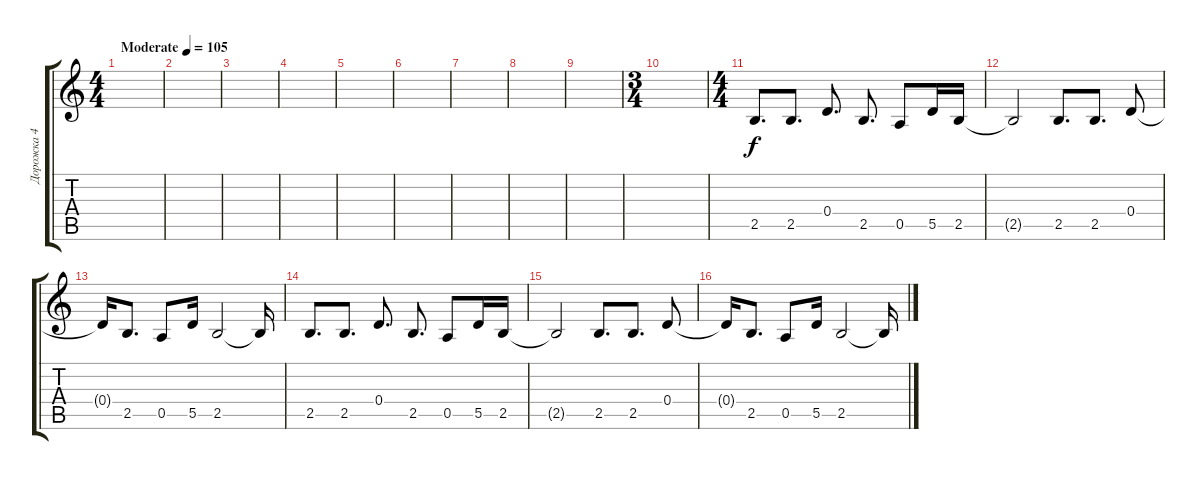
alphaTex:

\track ("Дорожка 4" "Дорожка 4") {instrument overdrivenguitar}
\staff {score tabs}
\tuning (E4 B3 G3 D3 A2 E2) {hide}
\ts (4 4)
\tempo (105 "Moderate")
\clef g2
\ks c
|
|
|
|
|
|
|
|
|
\ts (3 4)
|
\ts (4 4)
2.5.8{d} 2.5.8{d} 0.4.8{d} 2.5.8{d} 0.5.8 5.5.16 2.5.16 |
2.5{t}.2 2.5.8{d} 2.5.8{d} 0.4.8 |
0.4{t}.16 2.5.8{d} 0.5.8 5.5.16 2.5.2 2.5{t}.16 |
2.5.8{d} 2.5.8{d} 0.4.8{d} 2.5.8{d} 0.5.8 5.5.16 2.5.16 |
2.5{t}.2 2.5.8{d} 2.5.8{d} 0.4.8 |
0.4{t}.16 2.5.8{d} 0.5.8 5.5.16 2.5.2 2.5{t}.16
